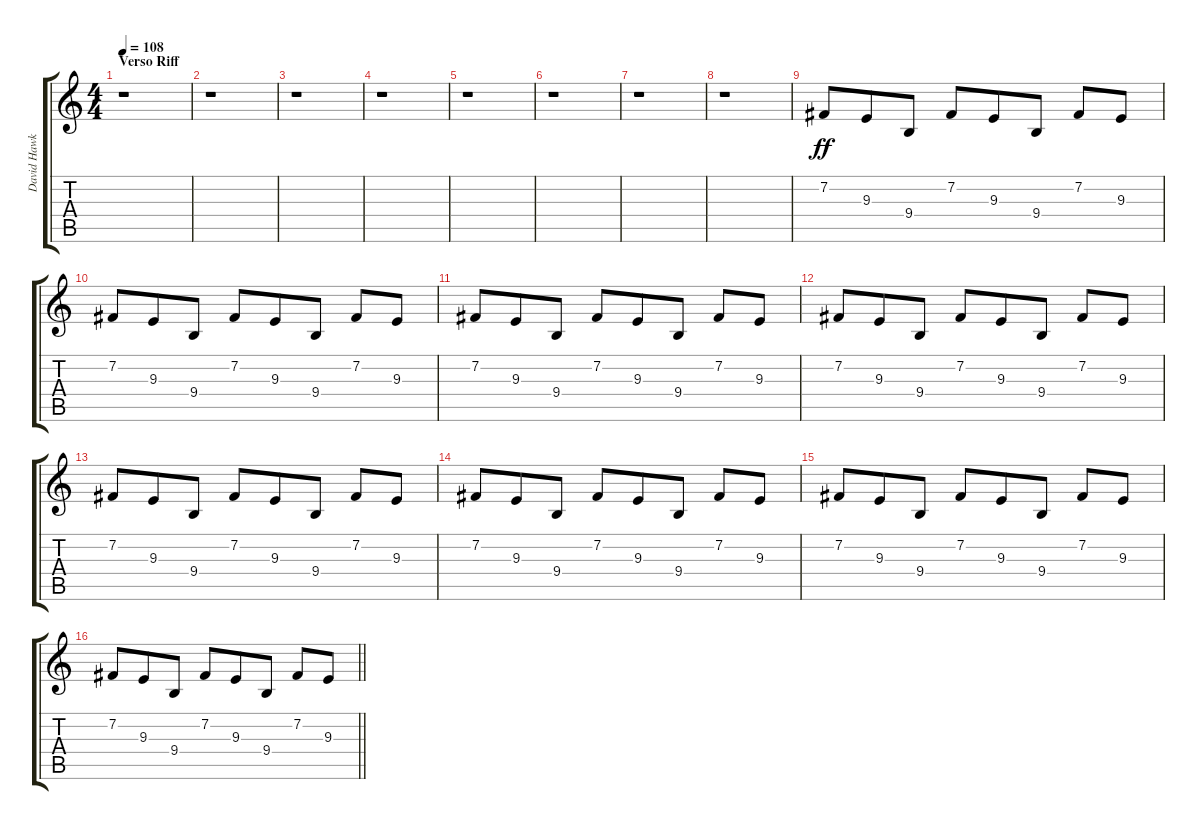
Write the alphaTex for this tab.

\track ("David Hawkins" "David Hawk") {instrument vibraphone}
\staff {score tabs}
\tuning (E4 B3 G3 D3 A2 E2) {hide}
\ts (4 4)
\section ("" "Verso Riff")
\tempo 108
\clef g2
\ks c
r.1{dy ff} |
r.1 |
r.1 |
r.1 |
r.1 |
r.1 |
r.1 |
r.1 |
7.2.8{beam merge} 9.3.8{beam merge} 9.4.8{beam split} 7.2.8{beam merge} 9.3.8{beam merge} 9.4.8 7.2.8{beam merge} 9.3.8 |
7.2.8{beam merge} 9.3.8{beam merge} 9.4.8{beam split} 7.2.8{beam merge} 9.3.8{beam merge} 9.4.8 7.2.8{beam merge} 9.3.8 |
7.2.8{beam merge} 9.3.8{beam merge} 9.4.8{beam split} 7.2.8{beam merge} 9.3.8{beam merge} 9.4.8 7.2.8{beam merge} 9.3.8 |
7.2.8{beam merge} 9.3.8{beam merge} 9.4.8{beam split} 7.2.8{beam merge} 9.3.8{beam merge} 9.4.8 7.2.8{beam merge} 9.3.8 |
7.2.8{beam merge} 9.3.8{beam merge} 9.4.8{beam split} 7.2.8{beam merge} 9.3.8{beam merge} 9.4.8 7.2.8{beam merge} 9.3.8 |
7.2.8{beam merge} 9.3.8{beam merge} 9.4.8{beam split} 7.2.8{beam merge} 9.3.8{beam merge} 9.4.8 7.2.8{beam merge} 9.3.8 |
7.2.8{beam merge} 9.3.8{beam merge} 9.4.8{beam split} 7.2.8{beam merge} 9.3.8{beam merge} 9.4.8 7.2.8{beam merge} 9.3.8 |
\barLineRight lightlight
7.2.8{beam merge} 9.3.8{beam merge} 9.4.8{beam split} 7.2.8{beam merge} 9.3.8{beam merge} 9.4.8 7.2.8{beam merge} 9.3.8
